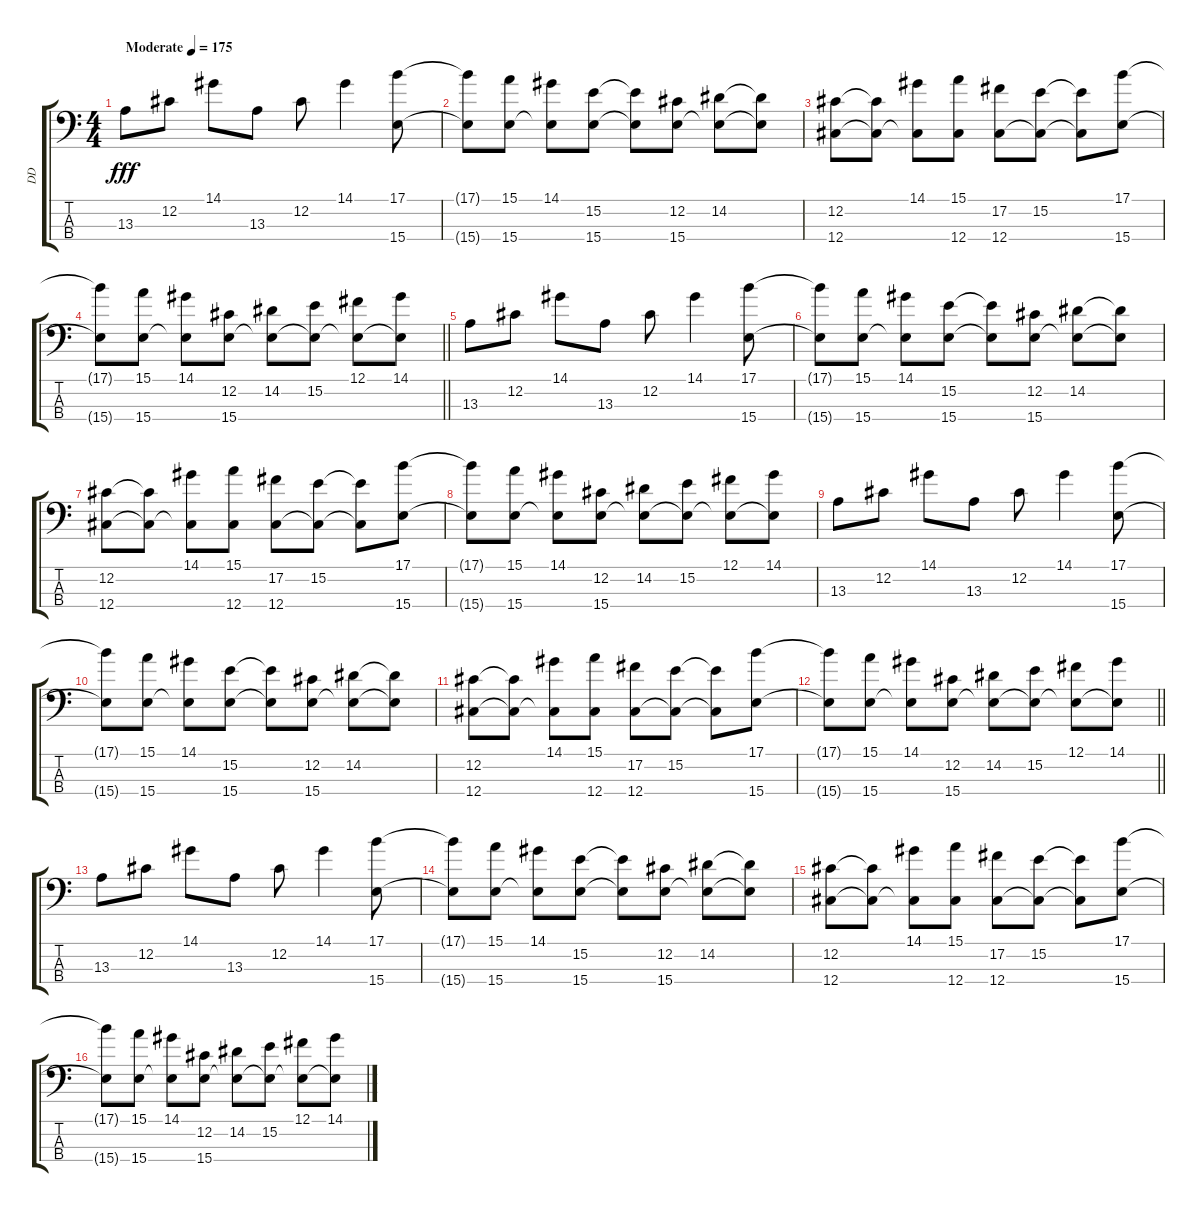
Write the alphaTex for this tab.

\track ("DD" "DD") {instrument electricbassfinger}
\staff {score tabs}
\tuning (Gb2 Db2 Ab1 Db1) {hide}
\ts (4 4)
\section ("" "")
\tempo (175 "Moderate")
\clef f4
\ks c
13.3.8{dy fff instrument electricbassfinger} 12.2.8 14.1.8 13.3.8 12.2.8 14.1.4 (17.1 15.4).8 |
(17.1{t} 15.4{t}).8 (15.1 15.4).8 (14.1 15.4{t}).8 (15.2 15.4).8 (15.2{t} 15.4{t}).8 (12.2 15.4).8 (14.2 15.4{t}).8 (14.2{t} 15.4{t}).8 |
(12.2 12.4).8 (12.2{t} 12.4{t}).8 (14.1 12.4{t}).8 (15.1 12.4).8 (17.2 12.4).8 (15.2 12.4{t}).8 (15.2{t} 12.4{t}).8 (17.1 15.4).8 |
\barLineRight lightlight
(17.1{t} 15.4{t}).8 (15.1 15.4).8 (14.1 15.4{t}).8 (12.2 15.4).8 (14.2 15.4{t}).8 (15.2 15.4{t}).8 (12.1 15.4{t}).8 (14.1 15.4{t}).8 |
\section ("" "")
13.3.8 12.2.8 14.1.8 13.3.8 12.2.8 14.1.4 (17.1 15.4).8 |
(17.1{t} 15.4{t}).8 (15.1 15.4).8 (14.1 15.4{t}).8 (15.2 15.4).8 (15.2{t} 15.4{t}).8 (12.2 15.4).8 (14.2 15.4{t}).8 (14.2{t} 15.4{t}).8 |
(12.2 12.4).8 (12.2{t} 12.4{t}).8 (14.1 12.4{t}).8 (15.1 12.4).8 (17.2 12.4).8 (15.2 12.4{t}).8 (15.2{t} 12.4{t}).8 (17.1 15.4).8 |
(17.1{t} 15.4{t}).8 (15.1 15.4).8 (14.1 15.4{t}).8 (12.2 15.4).8 (14.2 15.4{t}).8 (15.2 15.4{t}).8 (12.1 15.4{t}).8 (14.1 15.4{t}).8 |
13.3.8 12.2.8 14.1.8 13.3.8 12.2.8 14.1.4 (17.1 15.4).8 |
(17.1{t} 15.4{t}).8 (15.1 15.4).8 (14.1 15.4{t}).8 (15.2 15.4).8 (15.2{t} 15.4{t}).8 (12.2 15.4).8 (14.2 15.4{t}).8 (14.2{t} 15.4{t}).8 |
(12.2 12.4).8 (12.2{t} 12.4{t}).8 (14.1 12.4{t}).8 (15.1 12.4).8 (17.2 12.4).8 (15.2 12.4{t}).8 (15.2{t} 12.4{t}).8 (17.1 15.4).8 |
\barLineRight lightlight
(17.1{t} 15.4{t}).8 (15.1 15.4).8 (14.1 15.4{t}).8 (12.2 15.4).8 (14.2 15.4{t}).8 (15.2 15.4{t}).8 (12.1 15.4{t}).8 (14.1 15.4{t}).8 |
\section ("" "")
13.3.8 12.2.8 14.1.8 13.3.8 12.2.8 14.1.4 (17.1 15.4).8 |
(17.1{t} 15.4{t}).8 (15.1 15.4).8 (14.1 15.4{t}).8 (15.2 15.4).8 (15.2{t} 15.4{t}).8 (12.2 15.4).8 (14.2 15.4{t}).8 (14.2{t} 15.4{t}).8 |
(12.2 12.4).8 (12.2{t} 12.4{t}).8 (14.1 12.4{t}).8 (15.1 12.4).8 (17.2 12.4).8 (15.2 12.4{t}).8 (15.2{t} 12.4{t}).8 (17.1 15.4).8 |
(17.1{t} 15.4{t}).8 (15.1 15.4).8 (14.1 15.4{t}).8 (12.2 15.4).8 (14.2 15.4{t}).8 (15.2 15.4{t}).8 (12.1 15.4{t}).8 (14.1 15.4{t}).8
